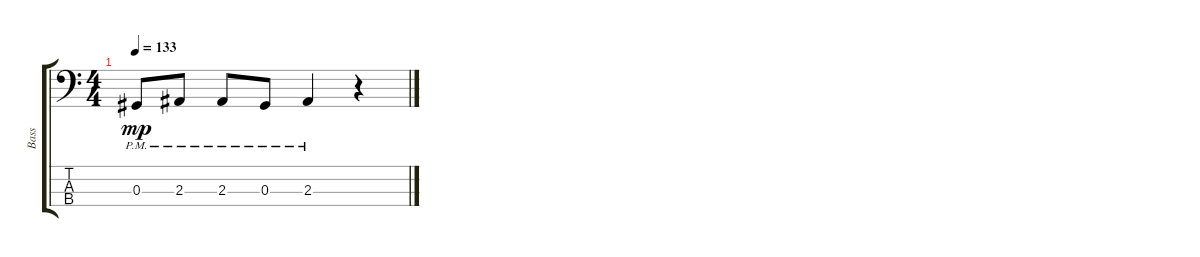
\track ("Bass" "Bass") {instrument electricbasspick}
\staff {score tabs}
\tuning (Gb2 Db2 Ab1 Db1) {hide}
\ts (4 4)
\tempo 133
\clef f4
\ks c
0.3{pm}.8{dy mp} 2.3{pm}.8 2.3{pm}.8 0.3{pm}.8 2.3{pm}.4 r.4
